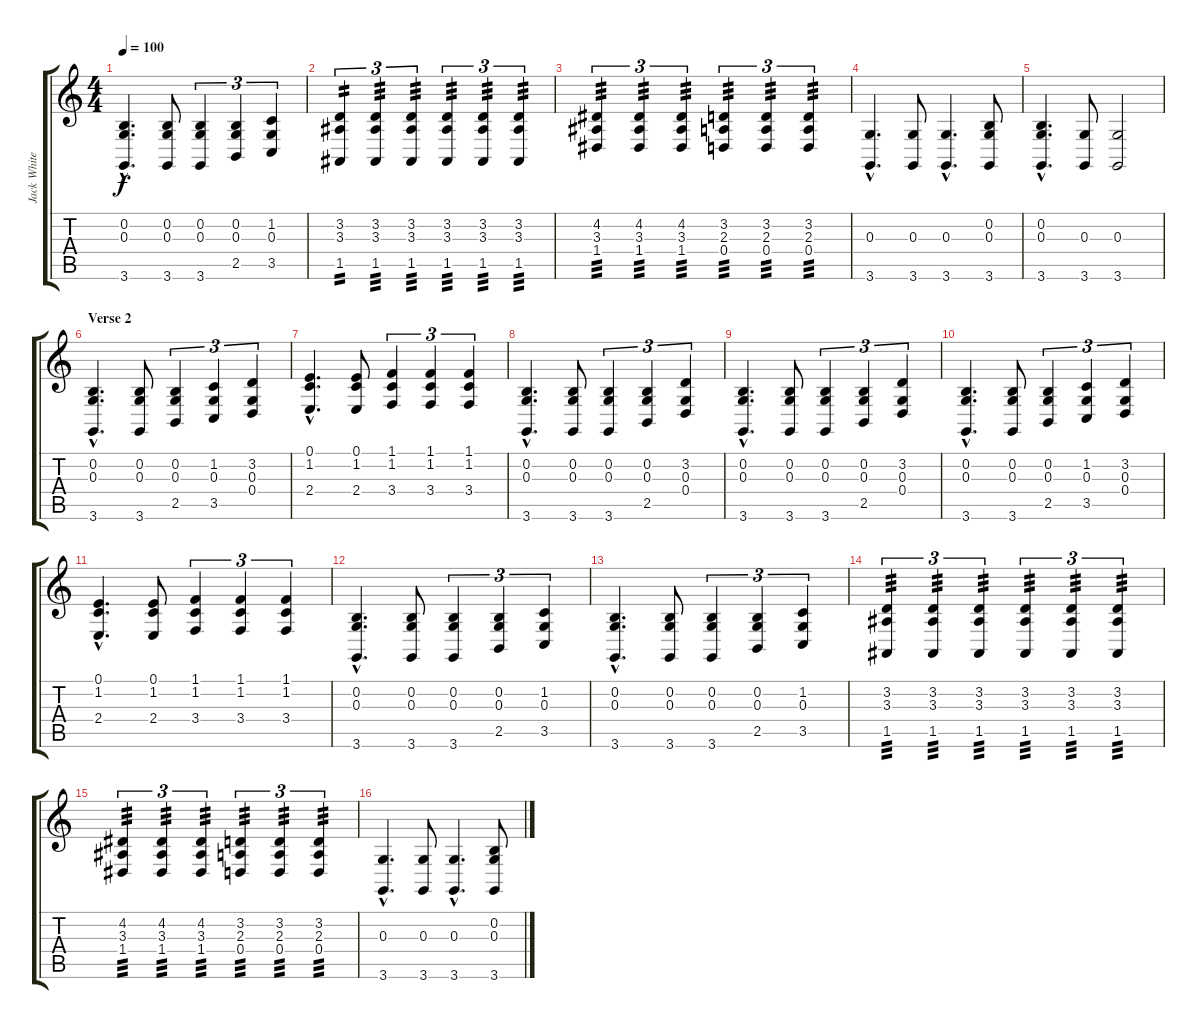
\track ("Jack White" "Jack White") {instrument marimba}
\staff {score tabs}
\tuning (E4 B3 G3 D3 A2 E2) {hide}
\ts (4 4)
\tempo 100
\clef g2
\ks c
(0.2{hac} 0.3{hac} 3.6{hac}).4{d dy f} (0.2 0.3 3.6).8 (0.2 0.3 3.6).4{tu (3 2)} (0.2 0.3 2.5).4{tu (3 2)} (1.2 0.3 3.5).4{tu (3 2)} |
(3.2 3.3 1.5).4{tu (3 2) tp 2} (3.2 3.3 1.5).4{tu (3 2) tp 3} (3.2 3.3 1.5).4{tu (3 2) tp 3} (3.2 3.3 1.5).4{tu (3 2) tp 3} (3.2 3.3 1.5).4{tu (3 2) tp 3} (3.2 3.3 1.5).4{tu (3 2) tp 3} |
(4.2 3.3 1.4).4{tu (3 2) tp 3} (4.2 3.3 1.4).4{tu (3 2) tp 3} (4.2 3.3 1.4).4{tu (3 2) tp 3} (3.2 2.3 0.4).4{tu (3 2) tp 3} (3.2 2.3 0.4).4{tu (3 2) tp 3} (3.2 2.3 0.4).4{tu (3 2) tp 3} |
(0.3{hac} 3.6{hac}).4{d} (0.3 3.6).8 (0.3{hac} 3.6{hac}).4{d} (0.2 0.3 3.6).8 |
(0.2{hac} 0.3{hac} 3.6{hac}).4{d} (0.3 3.6).8 (0.3 3.6).2 |
\section ("" "Verse 2")
(0.2{hac} 0.3{hac} 3.6{hac}).4{d} (0.2 0.3 3.6).8 (0.2 0.3 2.5).4{tu (3 2)} (1.2 0.3 3.5).4{tu (3 2)} (3.2 0.3 0.4).4{tu (3 2)} |
(0.1{hac} 1.2{hac} 2.4{hac}).4{d} (0.1 1.2 2.4).8 (1.1 1.2 3.4).4{tu (3 2)} (1.1 1.2 3.4).4{tu (3 2)} (1.1 1.2 3.4).4{tu (3 2)} |
(0.2{hac} 0.3{hac} 3.6{hac}).4{d} (0.2 0.3 3.6).8 (0.2 0.3 3.6).4{tu (3 2)} (0.2 0.3 2.5).4{tu (3 2)} (3.2 0.3 0.4).4{tu (3 2)} |
(0.2{hac} 0.3{hac} 3.6{hac}).4{d} (0.2 0.3 3.6).8 (0.2 0.3 3.6).4{tu (3 2)} (0.2 0.3 2.5).4{tu (3 2)} (3.2 0.3 0.4).4{tu (3 2)} |
(0.2{hac} 0.3{hac} 3.6{hac}).4{d} (0.2 0.3 3.6).8 (0.2 0.3 2.5).4{tu (3 2)} (1.2 0.3 3.5).4{tu (3 2)} (3.2 0.3 0.4).4{tu (3 2)} |
(0.1{hac} 1.2{hac} 2.4{hac}).4{d} (0.1 1.2 2.4).8 (1.1 1.2 3.4).4{tu (3 2)} (1.1 1.2 3.4).4{tu (3 2)} (1.1 1.2 3.4).4{tu (3 2)} |
(0.2{hac} 0.3{hac} 3.6{hac}).4{d} (0.2 0.3 3.6).8 (0.2 0.3 3.6).4{tu (3 2)} (0.2 0.3 2.5).4{tu (3 2)} (1.2 0.3 3.5).4{tu (3 2)} |
(0.2{hac} 0.3{hac} 3.6{hac}).4{d} (0.2 0.3 3.6).8 (0.2 0.3 3.6).4{tu (3 2)} (0.2 0.3 2.5).4{tu (3 2)} (1.2 0.3 3.5).4{tu (3 2)} |
(3.2 3.3 1.5).4{tu (3 2) tp 3} (3.2 3.3 1.5).4{tu (3 2) tp 3} (3.2 3.3 1.5).4{tu (3 2) tp 3} (3.2 3.3 1.5).4{tu (3 2) tp 3} (3.2 3.3 1.5).4{tu (3 2) tp 3} (3.2 3.3 1.5).4{tu (3 2) tp 3} |
(4.2 3.3 1.4).4{tu (3 2) tp 3} (4.2 3.3 1.4).4{tu (3 2) tp 3} (4.2 3.3 1.4).4{tu (3 2) tp 3} (3.2 2.3 0.4).4{tu (3 2) tp 3} (3.2 2.3 0.4).4{tu (3 2) tp 3} (3.2 2.3 0.4).4{tu (3 2) tp 3} |
(0.3{hac} 3.6{hac}).4{d} (0.3 3.6).8 (0.3{hac} 3.6{hac}).4{d} (0.2 0.3 3.6).8
